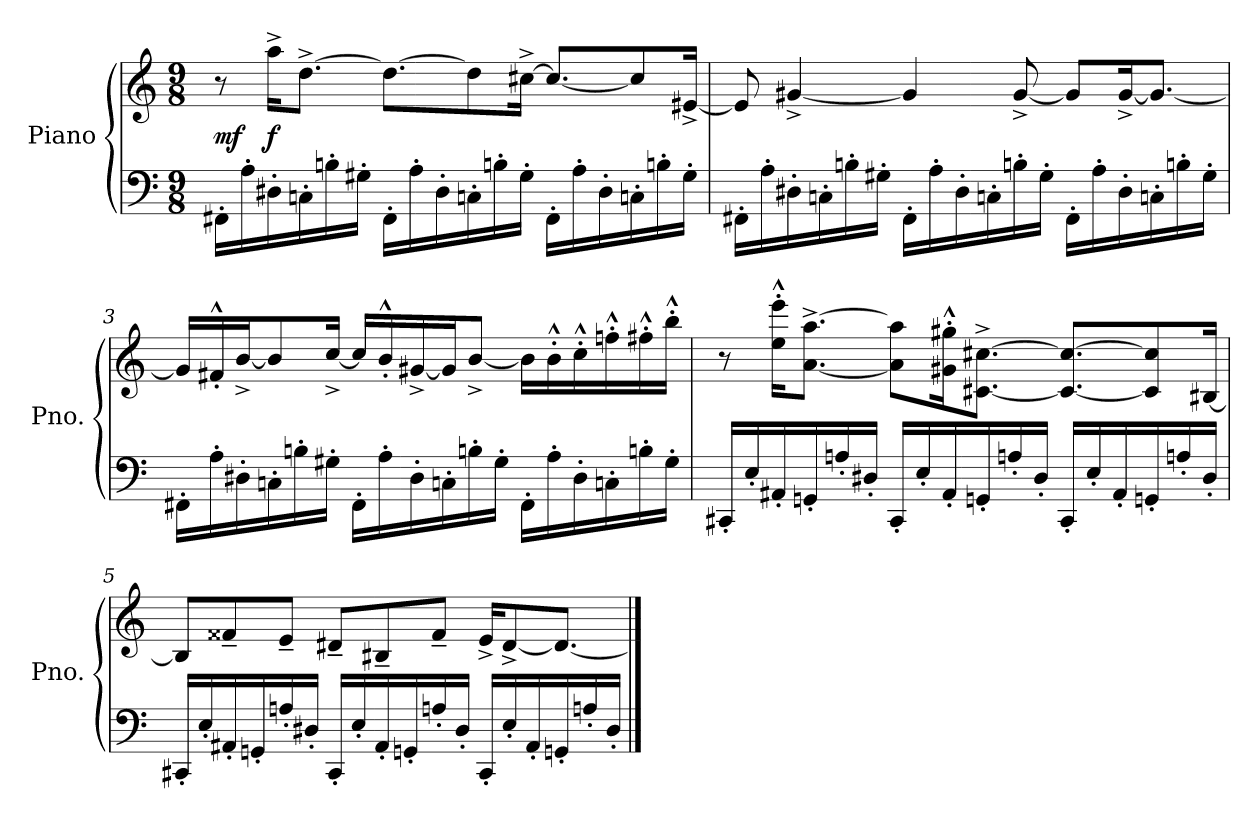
**kern	**kern	**dynam
*part1	*part1	*part1
*staff2	*staff1	*staff1/2
*I"Piano	*	*
*I'Pno.	*	*
*clefF4	*clefG2	*
*k[]	*k[]	*
*C:	*C:	*
*M9/8	*M9/8	*
=1	=1	=1
16FF#X'LL	8r	mf
16A'	.	.
16D#X'	16aa^KL	f
16Cn'	[8.dd^J	.
16Bn'	.	.
16G#X'JJ	.	.
16FF#'LL	8.ddL_	.
16A'	.	.
16D#'	.	.
16Cn'	8dd]	.
16Bn'	.	.
16G#'JJ	[16cc#X^Jk	.
16FF#'LL	8.cc#L_	.
16A'	.	.
16D#'	.	.
16Cn'	8cc#]	.
16Bn'	.	.
16G#'JJ	[16e#X^Jk	.
=2	=2	=2
16FF#X'LL	8e#]	.
16A'	.	.
16D#X'	[4g#X^	.
16Cn'	.	.
16Bn'	.	.
16G#X'JJ	.	.
16FF#'LL	4g#]	.
16A'	.	.
16D#'	.	.
16Cn'	.	.
16Bn'	[8g#^	.
16G#'JJ	.	.
16FF#'LL	8g#L]	.
16A'	.	.
16D#'	[16g#^K	.
16Cn'	8.g#J_	.
16Bn'	.	.
16G#'JJ	.	.
=3	=3	=3
16FF#X'LL	16g#LL]	.
16A'	16f#X'^^	.
16D#X'	[16b^J	.
16Cn'	8b]	.
16Bn'	.	.
16G#X'JJ	[16cc^Jk	.
16FF#'LL	16ccLL]	.
16A'	16b'^^	.
16D#'	[16g#X^	.
16Cn'	16g#J]	.
16Bn'	[8b^J	.
16G#'JJ	.	.
16FF#'LL	16bLL]	.
16A'	16b'^^	.
16D#'	16cc'^^	.
16Cn'	16ffn'^^	.
16Bn'	16ff#X'^^	.
16G#'JJ	16bb'^^JJ	.
=4	=4	=4
16CC#X'LL	8r	.
16E'	.	.
16AA#X'	16ee'^^ 16eee'^^KL	.
16GGn'	[8.a^ [8.aa^J	.
16An'	.	.
16D#X'JJ	.	.
16CC#'LL	8a] 8aa]L	.
16E'	.	.
16AA#'	16g#X'^^ 16gg#X'^^K	.
16GGn'	[8.c#X^ [8.cc#X^J	.
16An'	.	.
16D#'JJ	.	.
16CC#'LL	8.c#_ 8.cc#_L	.
16E'	.	.
16AA#'	.	.
16GGn'	8c#] 8cc#]	.
16An'	.	.
16D#'JJ	[16B#XJk	.
=5	=5	=5
16CC#X'LL	8B#L]	.
16E'	.	.
16AA#X'	8f##X~	.
16GGn'	.	.
16An'	8e~J	.
16D#X'JJ	.	.
16CC#'LL	8d#X~L	.
16E'	.	.
16AA#'	8B#X~	.
16GGn'	.	.
16An'	8f##~J	.
16D#'JJ	.	.
16CC#'LL	16e^KL	.
16E'	[8d#^	.
16AA#'	.	.
16GGn'	8.d#J_	.
16An'	.	.
16D#'JJ	.	.
==	==	==
*-	*-	*-
